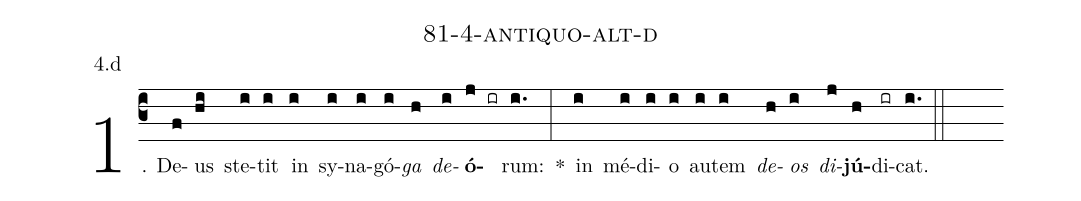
name: 81-4-antiquo-alt-d;
annotation: 4.d;
%%
(c3)1. De(f)us(hi) ste(i)tit(i) in(i) sy(i)na(i)gó(i)<i>ga</i>(h) <i>de</i>(i)<b>ó</b>(j ir)rum:(i.) *(:) in(i) mé(i)di(i)o(i) au(i)tem(i) <i>de</i>(h)<i>os</i>(i) <i>di</i>(j)<b>jú</b>(h)di(ir)cat.(i.) (::)
